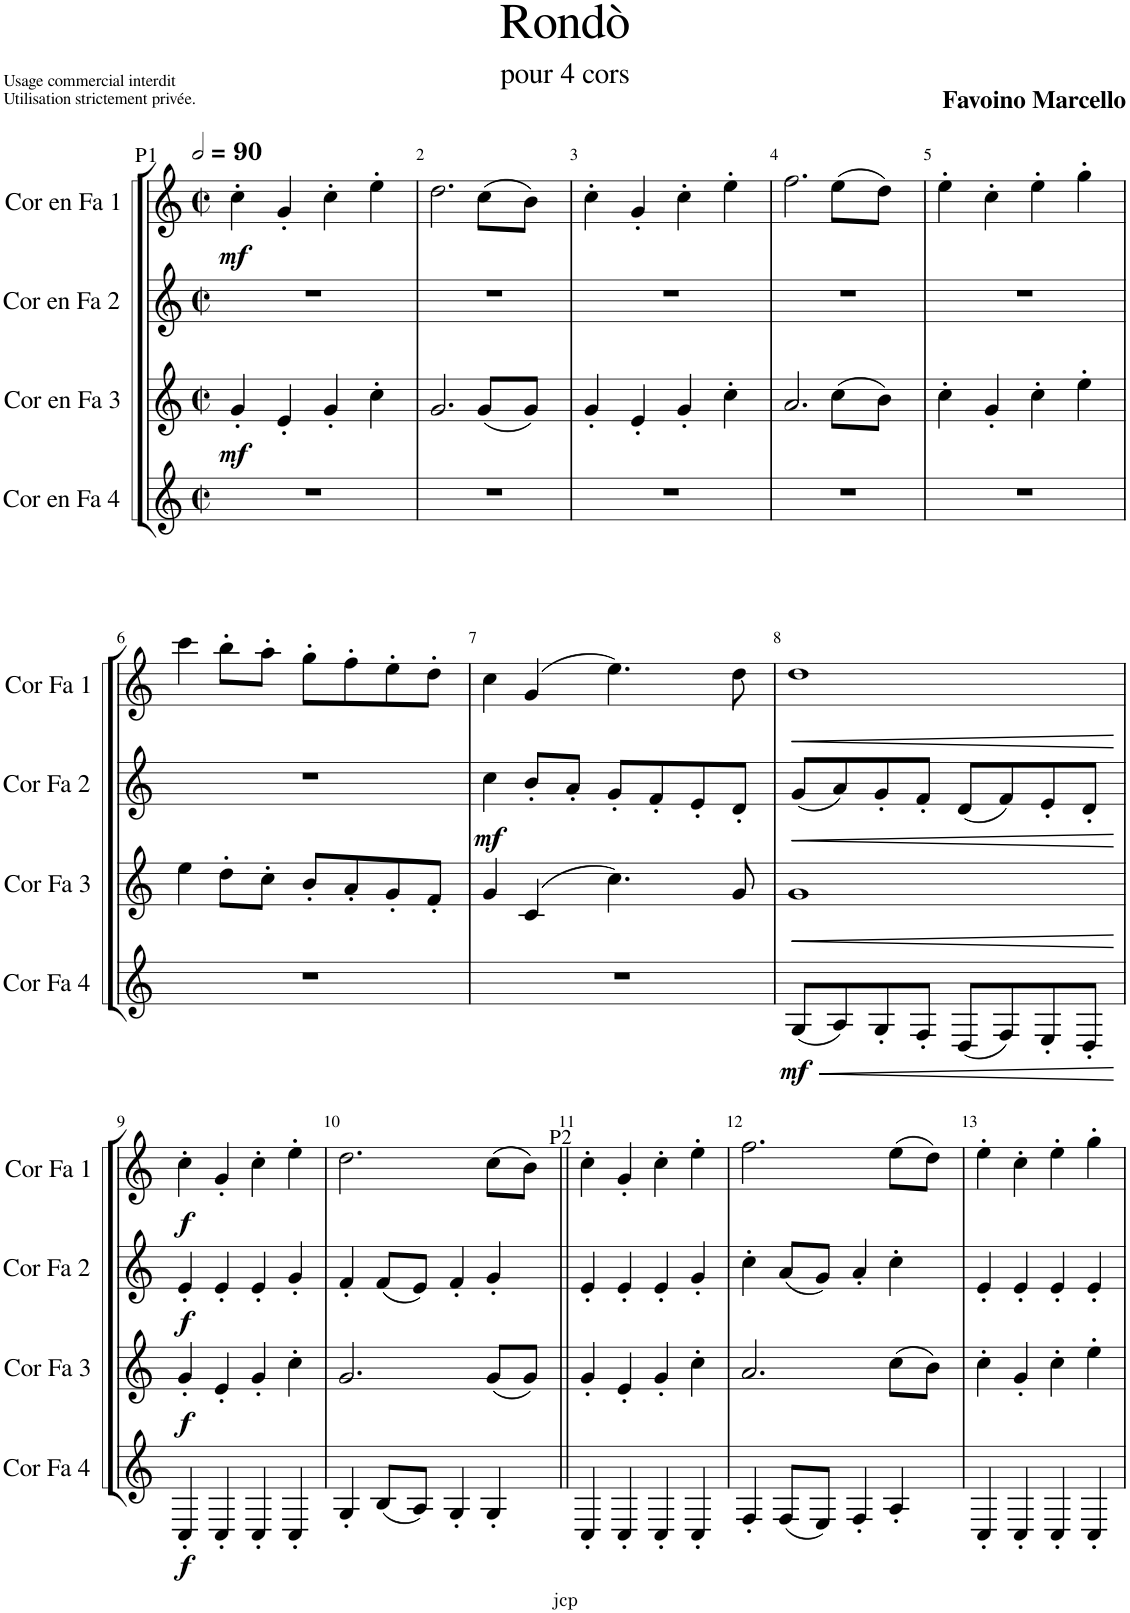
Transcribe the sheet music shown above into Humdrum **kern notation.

**kern	**dynam	**kern	**dynam	**kern	**dynam	**kern	**dynam
*part4	*part4	*part3	*part3	*part2	*part2	*part1	*part1
*staff4	*staff4	*staff3	*staff3	*staff2	*staff2	*staff1	*staff1
*I"Cor en Fa 4	*	*I"Cor en Fa 3	*	*I"Cor en Fa 2	*	*I"Cor en Fa 1	*
*I'Cor Fa 4	*	*I'Cor Fa 3	*	*I'Cor Fa 2	*	*I'Cor Fa 1	*
*clefG2	*	*clefG2	*	*clefG2	*	*clefG2	*
*Trd4c7	*	*Trd4c7	*	*Trd4c7	*	*Trd4c7	*
*k[]	*	*k[]	*	*k[]	*	*k[]	*
*M2/2	*	*M2/2	*	*M2/2	*	*M2/2	*
*met(c|)	*	*met(c|)	*	*met(c|)	*	*met(c|)	*
*MM180	*	*MM180	*	*MM180	*	*MM180	*
=1	=1	=1	=1	=1	=1	=1	=1
!	!	!	!	!	!	!LO:TX:a:t=P1	!
!	!	!	!LO:DY:b	!	!	!	!LO:DY:b
1r	.	4g'/	mf	1r	.	4cc'\	mf
.	.	4e'/	.	.	.	4g'/	.
.	.	4g'/	.	.	.	4cc'\	.
.	.	4cc'\	.	.	.	4ee'\	.
=2	=2	=2	=2	=2	=2	=2	=2
1r	.	2.g/	.	1r	.	2.dd\	.
.	.	(8g/L	.	.	.	(8cc\L	.
.	.	8g/J)	.	.	.	8b\J)	.
=3	=3	=3	=3	=3	=3	=3	=3
1r	.	4g'/	.	1r	.	4cc'\	.
.	.	4e'/	.	.	.	4g'/	.
.	.	4g'/	.	.	.	4cc'\	.
.	.	4cc'\	.	.	.	4ee'\	.
=4	=4	=4	=4	=4	=4	=4	=4
1r	.	2.a/	.	1r	.	2.ff\	.
.	.	(8cc\L	.	.	.	(8ee\L	.
.	.	8b\J)	.	.	.	8dd\J)	.
=5	=5	=5	=5	=5	=5	=5	=5
1r	.	4cc'\	.	1r	.	4ee'\	.
.	.	4g'/	.	.	.	4cc'\	.
.	.	4cc'\	.	.	.	4ee'\	.
.	.	4ee'\	.	.	.	4gg'\	.
!!LO:LB:g=z
=6	=6	=6	=6	=6	=6	=6	=6
1r	.	4ee\	.	1r	.	4ccc\	.
.	.	8dd'\L	.	.	.	8bb'\L	.
.	.	8cc'\J	.	.	.	8aa'\J	.
.	.	8b'/L	.	.	.	8gg'\L	.
.	.	8a'/	.	.	.	8ff'\	.
.	.	8g'/	.	.	.	8ee'\	.
.	.	8f'/J	.	.	.	8dd'\J	.
=7	=7	=7	=7	=7	=7	=7	=7
!	!	!	!	!	!LO:DY:b	!	!
1r	.	4g/	.	4cc\	mf	4cc\	.
.	.	(4c/	.	8b'/L	.	(4g/	.
.	.	.	.	8a'/J	.	.	.
.	.	4.cc\)	.	8g'/L	.	4.ee\)	.
.	.	.	.	8f'/	.	.	.
.	.	.	.	8e'/	.	.	.
.	.	8g/	.	8d'/J	.	8dd\	.
=8	=8	=8	=8	=8	=8	=8	=8
!	!LO:HP:b	!	!LO:HP:b	!	!LO:HP:b	!	!LO:HP:b
!	!LO:DY:n=1:b	!	!	!	!	!	!
(8G/L	< mf	1g	<	(8g/L	<	1dd	<
8A/)	.	.	.	8a/)	.	.	.
8G'/	.	.	.	8g'/	.	.	.
8F'/J	.	.	.	8f'/J	.	.	.
(8D/L	.	.	.	(8d/L	.	.	.
8F/)	.	.	.	8f/)	.	.	.
8E'/	.	.	.	8e'/	.	.	.
8D'/J	.	.	.	8d'/J	.	.	.
.	[	.	[	.	[	.	[
!!LO:LB:g=z
=9	=9	=9	=9	=9	=9	=9	=9
!	!LO:DY:b	!	!LO:DY:b	!	!LO:DY:b	!	!LO:DY:b
4C'/	f	4g'/	f	4e'/	f	4cc'\	f
4C'/	.	4e'/	.	4e'/	.	4g'/	.
4C'/	.	4g'/	.	4e'/	.	4cc'\	.
4C'/	.	4cc'\	.	4g'/	.	4ee'\	.
=10	=10	=10	=10	=10	=10	=10	=10
4G'/	.	2.g/	.	4f'/	.	2.dd\	.
(8B/L	.	.	.	(8f/L	.	.	.
8A/J)	.	.	.	8e/J)	.	.	.
4G'/	.	.	.	4f'/	.	.	.
4G'/	.	(8g/L	.	4g'/	.	(8cc\L	.
.	.	8g/J)	.	.	.	8b\J)	.
=11||	=11||	=11||	=11||	=11||	=11||	=11||	=11||
!	!	!	!	!	!	!LO:TX:a:t=P2	!
4C'/	.	4g'/	.	4e'/	.	4cc'\	.
4C'/	.	4e'/	.	4e'/	.	4g'/	.
4C'/	.	4g'/	.	4e'/	.	4cc'\	.
4C'/	.	4cc'\	.	4g'/	.	4ee'\	.
=12	=12	=12	=12	=12	=12	=12	=12
4F'/	.	2.a/	.	4cc'\	.	2.ff\	.
(8F/L	.	.	.	(8a/L	.	.	.
8E/J)	.	.	.	8g/J)	.	.	.
4F'/	.	.	.	4a'/	.	.	.
4A'/	.	(8cc\L	.	4cc'\	.	(8ee\L	.
.	.	8b\J)	.	.	.	8dd\J)	.
=13	=13	=13	=13	=13	=13	=13	=13
4C'/	.	4cc'\	.	4e'/	.	4ee'\	.
4C'/	.	4g'/	.	4e'/	.	4cc'\	.
4C'/	.	4cc'\	.	4e'/	.	4ee'\	.
4C'/	.	4ee'\	.	4e'/	.	4gg'\	.
=	=	=	=	=	=	=	=
*-	*-	*-	*-	*-	*-	*-	*-
